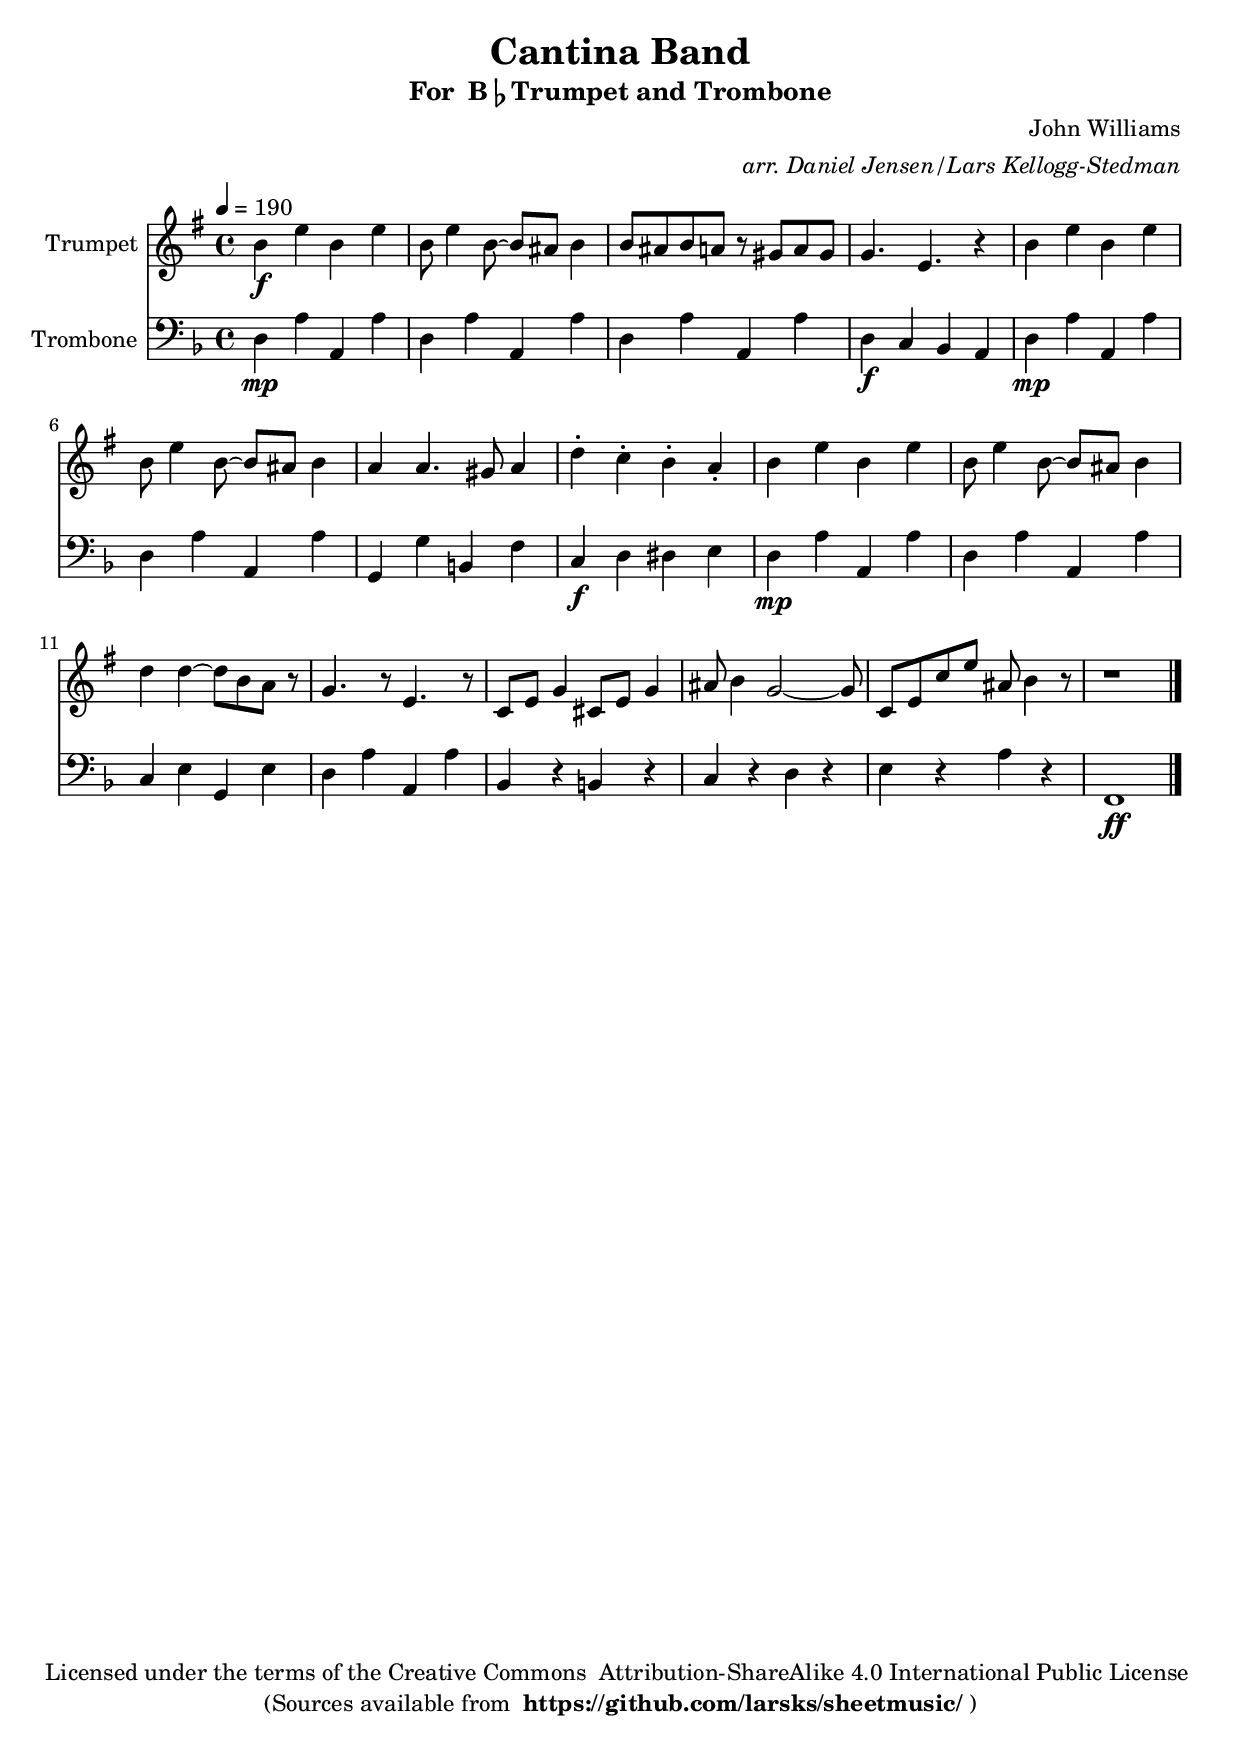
\version "2.18.2"
\language "english"
\include "articulate.ly"

global = {
    \time 4/4
    \tempo 4 = 190
}

\header{
    title = "Cantina Band"
    subtitle = \markup {"For " B\flat "Trumpet and Trombone"}
    arranger = \markup \italic "arr. Daniel Jensen/Lars Kellogg-Stedman"
    composer = "John Williams"
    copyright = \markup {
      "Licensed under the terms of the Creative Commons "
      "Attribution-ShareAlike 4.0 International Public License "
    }
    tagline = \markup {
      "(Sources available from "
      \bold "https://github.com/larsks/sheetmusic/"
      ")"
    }
}

trumpet_notes = \relative c' {
    \key f \major

    a'4\f d a d |
    a8 d4 a8 ~ a gs a4 |
    a8 gs a g r8 fs g fs |
    f4. d r4 |
    a'4 d a d |
    a8 d4 a8 ~ a gs a4 |
    g g4. fs8 g4 |
    c-. bf-. a-. g-. |
    a d a d |
    a8 d4 a8 ~ a gs a4 |
    c4 c ~ c8 a g r8 |
    f4. r8 d4. r8 |
    bf8 d f4 b,8 d f4 |
    gs8 a4 f2 ~ f8 |
    bf,8 d bf' d gs, a4 r8 |
    r1

    \bar "|."
}

Trumpet = \new Voice {
    \set Staff.instrumentName = #"Trumpet "
    \set Staff.midiInstrument = #"trumpet"
    \trumpet_notes
}

trombone_notes = \relative c {
    \key f \major

    d4\mp a' a, a' |
    d,4 a' a, a' |
    d,4 a' a, a' |
    d,\f c bf a |
    d4\mp a' a, a' |
    d,4 a' a, a' |
    g,4 g' b, f' |
    c\f d ds e |
    d4\mp a' a, a' |
    d,4 a' a, a' |
    c, e g, e' |
    d4 a' a, a' |
    bf,4 r b r |
    c r d r |
    e4 r a r |
    f,1\ff

    \bar "|."
}

Trombone = \new Voice {
    \clef bass
    \set Staff.instrumentName = #"Trombone "
    \set Staff.midiInstrument = #"trombone"
    \trombone_notes
}

% produce printed output with the trumpet score transposed into
% b-flat.
\score {
    <<
        \new Staff << \global \transpose bf c' \Trumpet >>
        \new Staff << \global \Trombone >>
    >>
    \layout { }
}

% produce playable midi score that *does not* transpose the trumpet
% score.
\score {
    \new StaffGroup \articulate <<
        \new Staff << \global \unfoldRepeats \articulate \Trumpet >>
        \new Staff << \global \unfoldRepeats \articulate \Trombone >>
    >>
    \midi { }
}
